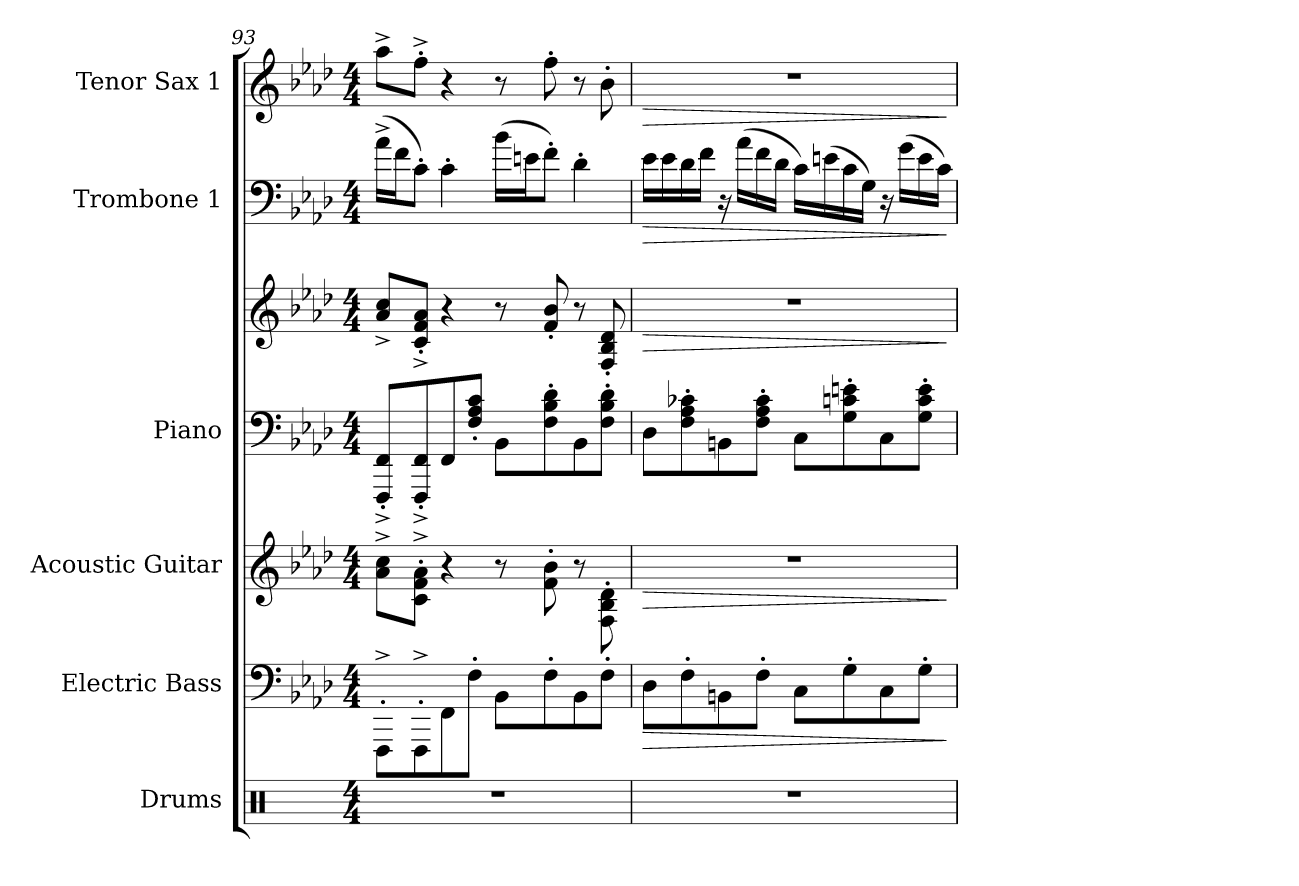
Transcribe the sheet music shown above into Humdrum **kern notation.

**kern	**kern	**dynam	**kern	**dynam	**kern	**kern	**dynam	**kern	**dynam	**kern	**dynam
*part6	*part5	*part5	*part4	*part4	*part3	*part3	*part3	*part2	*part2	*part1	*part1
*staff7	*staff6	*staff6	*staff5	*staff5	*staff4	*staff3	*staff3/4	*staff2	*staff2	*staff1	*staff1
*I"Drums	*I"Electric Bass	*	*I"Acoustic Guitar	*	*I"Piano	*	*	*I"Trombone 1	*	*I"Tenor Sax 1	*
*I'Drums	*I'El. B.	*	*I'Guit.	*	*I'Piano	*	*	*I'Tbn. 1	*	*I'Tenor 1	*
*clefX	*	*	*	*	*clefF4	*clefG2	*	*clefF4	*	*clefG2	*
*	*ITrd7c12	*	*	*	*	*	*	*	*	*ITrd8c14	*
*k[]	*k[b-e-a-d-]	*	*k[b-e-a-d-]	*	*k[b-e-a-d-]	*k[b-e-a-d-]	*	*k[b-e-a-d-]	*	*k[b-e-a-d-]	*
*M4/4	*M4/4	*	*M4/4	*	*M4/4	*M4/4	*	*M4/4	*	*M4/4	*
=93	=93	=93	=93	=93	=93	=93	=93	=93	=93	=93	=93
1r	8FFFF^'\L	.	8a-\^ 8cc\^L	.	8FFF/^' 8FF/^'L	8a-/^ 8cc/^L	.	(16a-^\LL	.	8a-^\L	.
.	.	.	.	.	.	.	.	16f\J	.	.	.
.	8FFFF'^\	.	8c\'^ 8f\'^ 8a-\'^J	.	8FFF/'^ 8FF/'^	8c/'^ 8f/'^ 8a-/'^J	.	8c'\J)	.	8f'^\J	.
.	8FFF\	.	4r	.	8FF/	4r	.	4c'\	.	4r	.
.	8FF'\J	.	.	.	8F/' 8A-/' 8c/'J	.	.	.	.	.	.
.	8BBB-\L	.	8r	.	8BB-\L	8r	.	(16b-\LL	.	8r	.
.	.	.	.	.	.	.	.	16en\J	.	.	.
.	8FF'\	.	8f\' 8b-\'	.	8F\' 8B-\' 8d-\'	8f/' 8b-/'	.	8f'\J)	.	8f'\	.
.	8BBB-\	.	8r	.	8BB-\	8r	.	4d-'\	.	8r	.
.	8FF'\J	.	8F\' 8B-\' 8d-\'	.	8F\' 8B-\' 8d-\'J	8F/' 8B-/' 8d-/'	.	.	.	8B-'\	.
=94	=94	=94	=94	=94	=94	=94	=94	=94	=94	=94	=94
!	!	!LO:HP:b	!	!LO:HP:b	!	!	!LO:HP:b	!	!LO:HP:b	!	!LO:HP:b
1r	8DD-\L	>	1r	>	8D-\L	1r	>	16e-\LL	>	1r	>
.	.	.	.	.	.	.	.	16e-\	.	.	.
.	8FF'\	.	.	.	8F\' 8A-\' 8c-X\'	.	.	16d-\	.	.	.
.	.	.	.	.	.	.	.	16f\JJ	.	.	.
.	8BBBn\	.	.	.	8BBn\	.	.	16r	.	.	.
.	.	.	.	.	.	.	.	(16a-\LL	.	.	.
.	8FF'\J	.	.	.	8F\' 8A-\' 8c-\'J	.	.	16f\	.	.	.
.	.	.	.	.	.	.	.	16d-\JJ	.	.	.
.	8CC\L	.	.	.	8C\L	.	.	16c\LL)	.	.	.
.	.	.	.	.	.	.	.	(16en\	.	.	.
.	8GG'\	.	.	.	8G\' 8cn\' 8en\'	.	.	16c\	.	.	.
.	.	.	.	.	.	.	.	16G\JJ)	.	.	.
.	8CC\	.	.	.	8C\	.	.	16r	.	.	.
.	.	.	.	.	.	.	.	(16g\LL	.	.	.
.	8GG'\J	.	.	.	8G\' 8c\' 8e\'J	.	.	16e\	.	.	.
.	.	.	.	.	.	.	.	16c\JJ)	.	.	.
.	.	]	.	]	.	.	]	.	]	.	]
=	=	=	=	=	=	=	=	=	=	=	=
*-	*-	*-	*-	*-	*-	*-	*-	*-	*-	*-	*-
